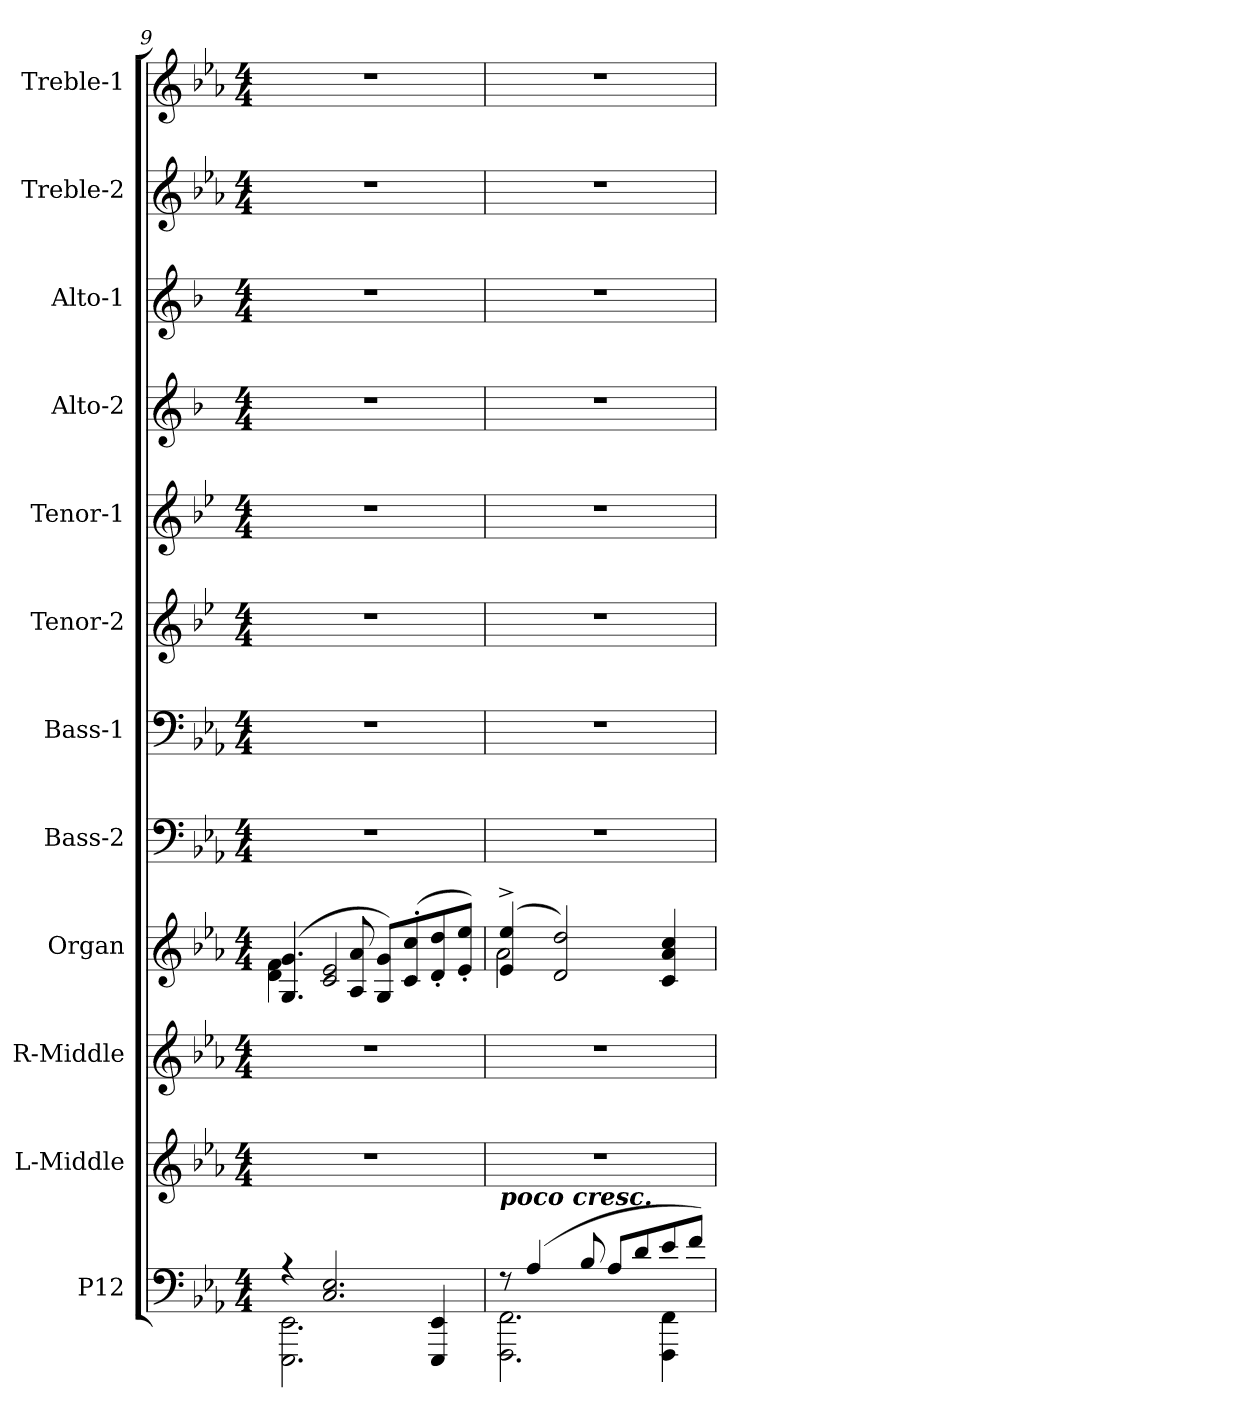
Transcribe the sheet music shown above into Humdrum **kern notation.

**kern	**kern	**kern	**kern	**kern	**kern	**kern	**kern	**kern	**kern	**kern	**kern
*part12	*part11	*part10	*part9	*part8	*part7	*part6	*part5	*part4	*part3	*part2	*part1
*staff12	*staff11	*staff10	*staff9	*staff8	*staff7	*staff6	*staff5	*staff4	*staff3	*staff2	*staff1
*I"P12	*I"L-Middle	*I"R-Middle	*I"Organ	*I"Bass-2	*I"Bass-1	*I"Tenor-2	*I"Tenor-1	*I"Alto-2	*I"Alto-1	*I"Treble-2	*I"Treble-1
*	*I'L-M	*	*	*I'B2:	*I'B:	*I'T2:	*I'T:	*I'A2:	*I'A:	*	*
*clefF4	*clefG2	*clefG2	*clefG2	*clefF4	*clefF4	*clefG2	*clefG2	*clefG2	*clefG2	*clefG2	*clefG2
*	*	*	*	*	*	*ITrd4c7	*ITrd4c7	*ITrd1c2	*ITrd1c2	*ITrd-7c-12	*ITrd-7c-12
*k[b-e-a-]	*k[b-e-a-]	*k[b-e-a-]	*k[b-e-a-]	*k[b-e-a-]	*k[b-e-a-]	*k[b-e-a-]	*k[b-e-a-]	*k[b-e-a-]	*k[b-e-a-]	*k[b-e-a-]	*k[b-e-a-]
*E-:	*E-:	*E-:	*E-:	*E-:	*E-:	*E-:	*E-:	*E-:	*E-:	*E-:	*E-:
*M4/4	*M4/4	*M4/4	*M4/4	*M4/4	*M4/4	*M4/4	*M4/4	*M4/4	*M4/4	*M4/4	*M4/4
=9	=9	=9	=9	=9	=9	=9	=9	=9	=9	=9	=9
*^	*	*	*^	*	*	*	*	*	*	*	*
4r	2.EEE-i\ 2.EE-i	1r	1r	(4.Gi/ 4.gi	4di\ 4fi	1r	1r	1r	1r	1r	1r	1r	1r
2.Ci/ 2.E-i	.	.	.	.	2ci/ 2e-i	.	.	.	.	.	.	.	.
.	.	.	.	8A-i/ 8a-i	.	.	.	.	.	.	.	.	.
.	.	.	.	8Gi/ 8giL)	.	.	.	.	.	.	.	.	.
.	.	.	.	(8ci/' 8cci'	.	.	.	.	.	.	.	.	.
.	4EEE-i/ 4EE-i	.	.	8di/' 8ddi'	4ryy	.	.	.	.	.	.	.	.
.	.	.	.	8e-i/' 8ee-i'J)	.	.	.	.	.	.	.	.	.
=10	=10	=10	=10	=10	=10	=10	=10	=10	=10	=10	=10	=10	=10
!LO:TX:a:Bi:t=poco cresc.	!	!	!	!	!	!	!	!	!	!	!	!	!
8r	2.FFFi\ 2.FFi	1r	1r	(4e-i/^ 4ee-i^	2a-i\	1r	1r	1r	1r	1r	1r	1r	1r
(4A-i/	.	.	.	.	.	.	.	.	.	.	.	.	.
.	.	.	.	2di/ 2ddi)	.	.	.	.	.	.	.	.	.
8B-i/	.	.	.	.	.	.	.	.	.	.	.	.	.
8A-i/L	.	.	.	.	2ryy	.	.	.	.	.	.	.	.
8di/	.	.	.	.	.	.	.	.	.	.	.	.	.
8e-i/	4FFFi\ 4FFi	.	.	4ci/ 4a-i 4cci	.	.	.	.	.	.	.	.	.
8fi/J)	.	.	.	.	.	.	.	.	.	.	.	.	.
*v	*v	*	*	*v	*v	*	*	*	*	*	*	*	*
=	=	=	=	=	=	=	=	=	=	=	=
*-	*-	*-	*-	*-	*-	*-	*-	*-	*-	*-	*-
